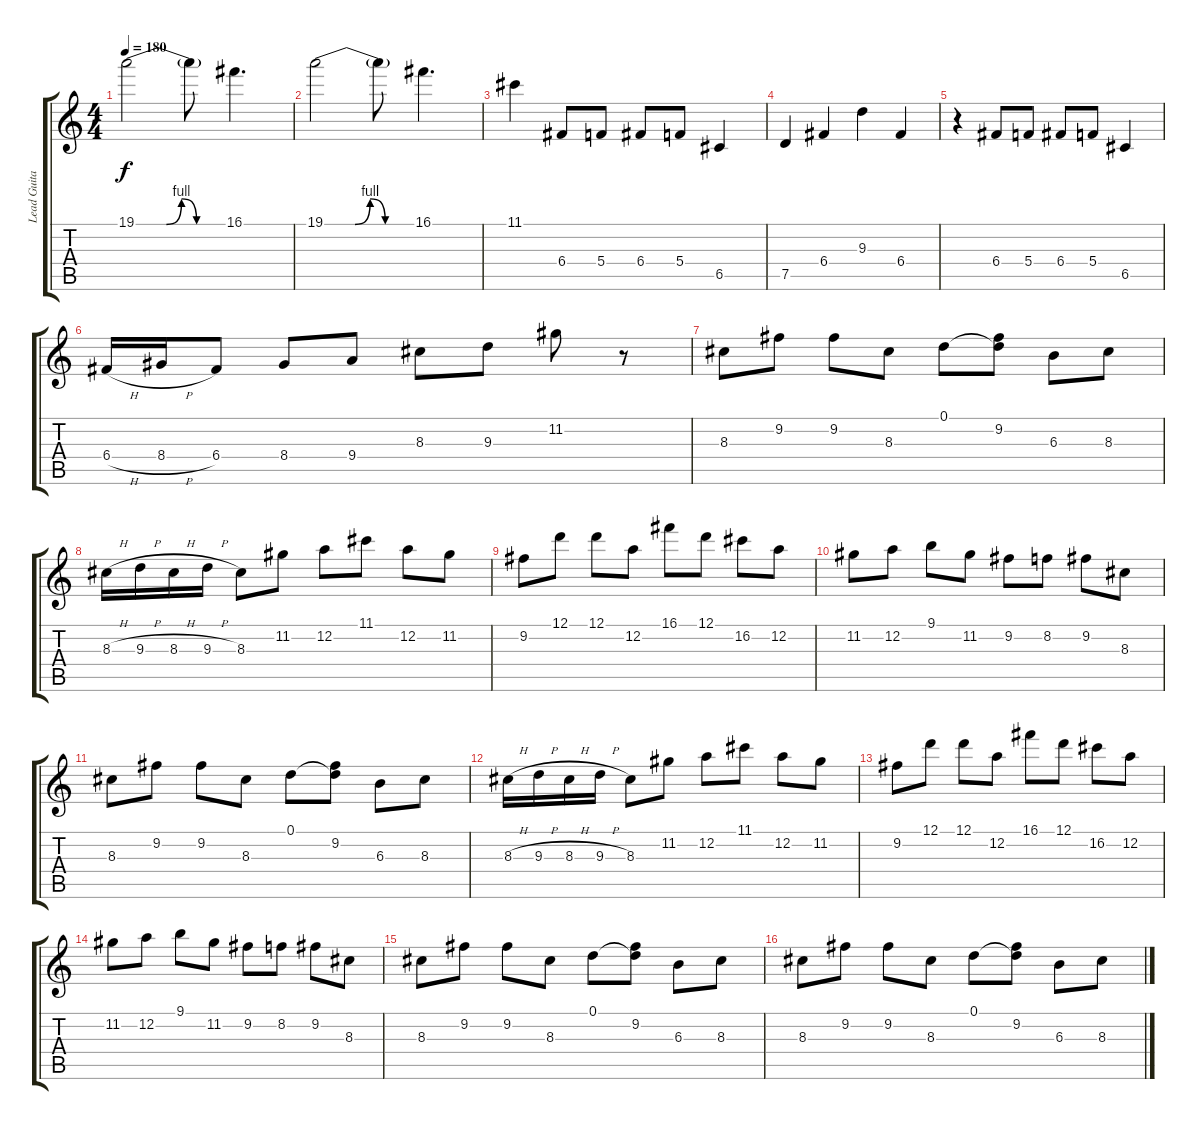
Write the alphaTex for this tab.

\track ("Lead Guitar 2" "Lead Guita") {instrument distortionguitar}
\staff {score tabs}
\tuning (D4 A3 F3 C3 G2 C2) {hide}
\ts (4 4)
\tempo 180
\clef g2
\ks c
19.1{be (custom 0 0 20 0 30 4 40 0 60 0)}.2{dy f} 19.1{t}.8 16.1.4{d} |
19.1{be (custom 0 0 20 0 30 4 40 0 60 0)}.2 19.1{t}.8 16.1.4{d} |
11.1.4 6.4.8 5.4.8 6.4.8 5.4.8 6.5.4 |
7.5.4 6.4.4 9.3.4 6.4.4 |
r.4 6.4.8 5.4.8 6.4.8 5.4.8 6.5.4 |
6.4{h}.16 8.4{h}.16 6.4.8 8.4.8 9.4.8 8.3.8 9.3.8 11.2.8 r.8 |
8.3.8 9.2.8 9.2.8 8.3.8 0.1.8 (0.1{t} 9.2).8 6.3.8 8.3.8 |
8.3{h}.16 9.3{h}.16 8.3{h}.16 9.3{h}.16 8.3.8 11.2.8 12.2.8 11.1.8 12.2.8 11.2.8 |
9.2.8 12.1.8 12.1.8 12.2.8 16.1.8 12.1.8 16.2.8 12.2.8 |
11.2.8 12.2.8 9.1.8 11.2.8 9.2.8 8.2.8 9.2.8 8.3.8 |
8.3.8 9.2.8 9.2.8 8.3.8 0.1.8 (0.1{t} 9.2).8 6.3.8 8.3.8 |
8.3{h}.16 9.3{h}.16 8.3{h}.16 9.3{h}.16 8.3.8 11.2.8 12.2.8 11.1.8 12.2.8 11.2.8 |
9.2.8 12.1.8 12.1.8 12.2.8 16.1.8 12.1.8 16.2.8 12.2.8 |
11.2.8 12.2.8 9.1.8 11.2.8 9.2.8 8.2.8 9.2.8 8.3.8 |
8.3.8 9.2.8 9.2.8 8.3.8 0.1.8 (0.1{t} 9.2).8 6.3.8 8.3.8 |
8.3.8 9.2.8 9.2.8 8.3.8 0.1.8 (0.1{t} 9.2).8 6.3.8 8.3.8
